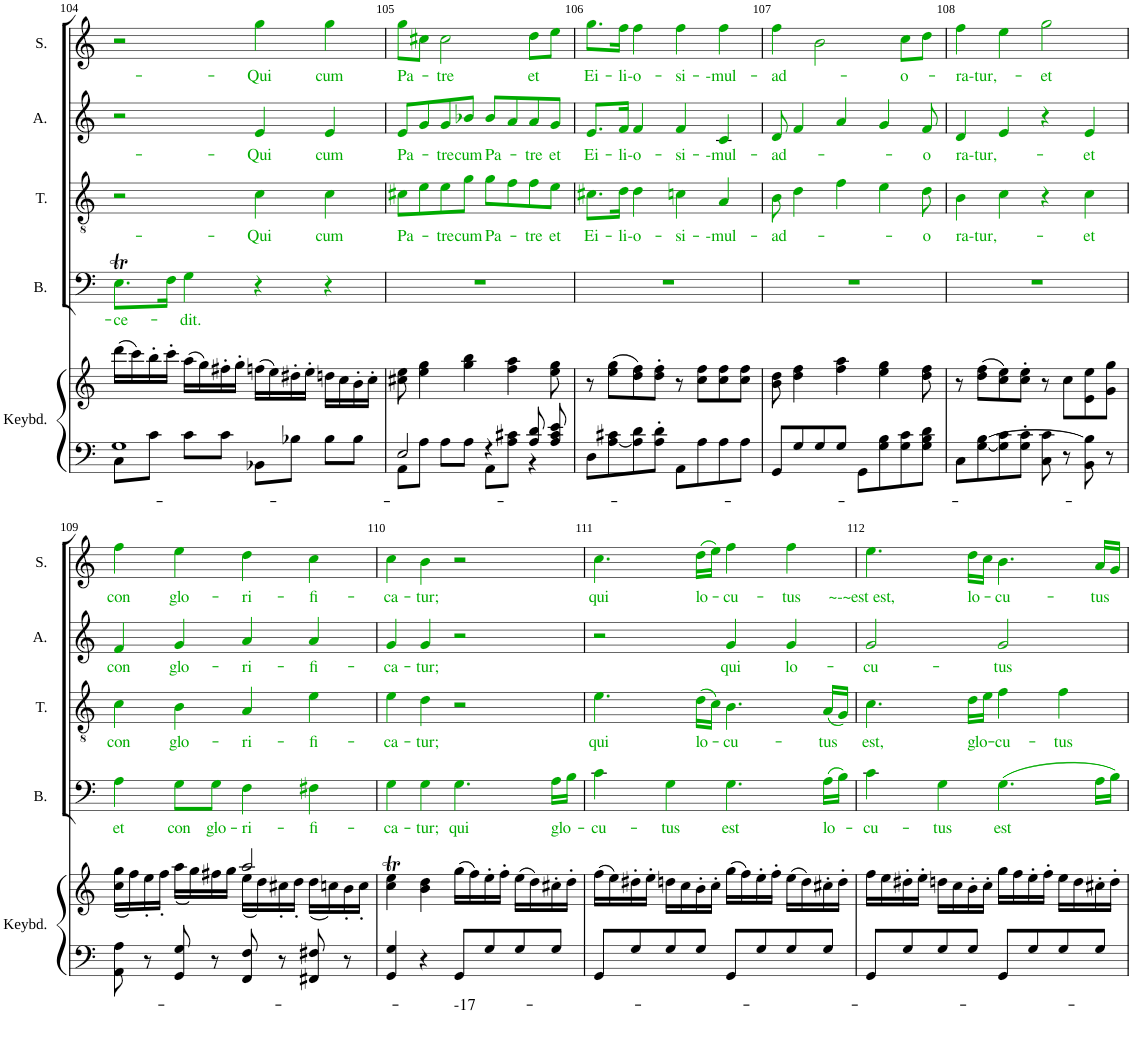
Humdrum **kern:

**kern	**text	**kern	**kern	**text	**kern	**text	**kern	**text	**kern	**text
*part5	*part5	*part5	*part4	*part4	*part3	*part3	*part2	*part2	*part1	*part1
*staff6	*staff6	*staff5	*staff4	*staff4	*staff3	*staff3	*staff2	*staff2	*staff1	*staff1
*I"Keyboard	*	*	*I"Bass	*	*I"Tenor	*	*I"Alto	*	*I"Soprano	*
*I'Keybd.	*	*	*I'B.	*	*I'T.	*	*I'A.	*	*I'S.	*
!!LO:PB:g=z
*clefF4	*	*clefG2	*clefF4	*	*clefGv2	*	*clefG2	*	*clefG2	*
*k[]	*	*k[]	*k[]	*	*k[]	*	*k[]	*	*k[]	*
*M4/4	*	*M4/4	*M4/4	*	*M4/4	*	*M4/4	*	*M4/4	*
*met(c)	*	*met(c)	*met(c)	*	*met(c)	*	*met(c)	*	*met(c)	*
=104	=104	=104	=104	=104	=104	=104	=104	=104	=104	=104
*^	*	*	*	*	*	*	*	*	*	*
!	!	!	!	!	!LO:LY:b:color=#00AA00	!	!	!	!	!	!
1G	8C\L	.	(16ddd\LL	8.Eti\L	-ce-	2r	.	2r	.	2r	.
.	.	.	16ccc\)	.	.	.	.	.	.	.	.
.	8c\J	.	16bb'\	.	.	.	.	.	.	.	.
.	.	.	16ccc'\JJ	16Fi\Jk	.	.	.	.	.	.	.
!	!	!	!	!	!LO:LY:b:color=#00AA00	!	!	!	!	!	!
.	8c\L	.	(16aa\LL	4Gi\	-dit.	.	.	.	.	.	.
.	.	.	16gg\)	.	.	.	.	.	.	.	.
.	8c\J	.	16ff#X'\	.	.	.	.	.	.	.	.
.	.	.	16gg'\JJ	.	.	.	.	.	.	.	.
!	!	!	!	!	!	!	!LO:LY:b:color=#00AA00	!	!LO:LY:b:color=#00AA00	!	!LO:LY:b:color=#00AA00
.	8BB-X\L	.	(16ffn\LL	4r	.	4ci\	-Qui	4ei/	-Qui	4ggi\	-Qui
.	.	.	16ee\)	.	.	.	.	.	.	.	.
.	8B-X\J	.	16dd#X'\	.	.	.	.	.	.	.	.
.	.	.	16ee'\JJ	.	.	.	.	.	.	.	.
!	!	!	!	!	!	!	!LO:LY:b:color=#00AA00	!	!LO:LY:b:color=#00AA00	!	!LO:LY:b:color=#00AA00
.	8B-\L	.	16ddn\LL	4r	.	4ci\	cum	4ei/	cum	4ggi\	cum
.	.	.	16cc\	.	.	.	.	.	.	.	.
.	8B-\J	.	16b'\	.	.	.	.	.	.	.	.
.	.	.	16cc'\JJ	.	.	.	.	.	.	.	.
=105	=105	=105	=105	=105	=105	=105	=105	=105	=105	=105	=105
!	!	!	!	!	!	!	!LO:LY:b:color=#00AA00	!	!LO:LY:b:color=#00AA00	!	!LO:LY:b:color=#00AA00
2E/	8AA\L	.	8cc#X\ 8ee\	1r	.	8c#Xi\L	Pa-	8ei/L	Pa-	8ggi\L	Pa-
.	8A\J	.	4ee\ 4gg\	.	.	8ei\	.	8gi/	.	8cc#Xi\J	.
!	!	!	!	!	!	!	!LO:LY:b:color=#00AA00	!	!LO:LY:b:color=#00AA00	!	!LO:LY:b:color=#00AA00
.	8A\L	.	.	.	.	8ei\	-tre	8gi/	-tre	2cc#i\	-tre
!	!	!	!	!	!	!	!LO:LY:b:color=#00AA00	!	!LO:LY:b:color=#00AA00	!	!
.	8A\J	.	4gg\ 4bb\	.	.	8gi\J	cum	8b-Xi/J	cum	.	.
!	!	!	!	!	!	!	!LO:LY:b:color=#00AA00	!	!LO:LY:b:color=#00AA00	!	!
4r	8AA\L	.	.	.	.	8gi\L	Pa-	8b-i/L	Pa-	.	.
.	8A\ 8c#X\J	.	4ff\ 4aa\	.	.	8fi\	.	8ai/	.	.	.
!	!	!	!	!	!	!	!LO:LY:b:color=#00AA00	!	!LO:LY:b:color=#00AA00	!	!LO:LY:b:color=#00AA00
8A/ 8d/	4r	.	.	.	.	8fi\	-tre	8ai/	-tre	8ddi\L	et
!	!	!	!	!	!	!	!LO:LY:b:color=#00AA00	!	!LO:LY:b:color=#00AA00	!	!
8A/ 8c#/ 8e/	.	.	8ee\ 8gg\	.	.	8ei\J	et	8gi/J	et	8eei\J	.
*v	*v	*	*	*	*	*	*	*	*	*	*
=106	=106	=106	=106	=106	=106	=106	=106	=106	=106	=106
!	!	!	!	!	!	!LO:LY:b:color=#00AA00	!	!LO:LY:b:color=#00AA00	!	!LO:LY:b:color=#00AA00
8D\L	.	8r	1r	.	8.c#Xi\L	Ei-	8.ei/L	Ei-	8.ggi\L	Ei-
[8A\ 8c#X\	.	(8ee\ 8gg\L	.	.	.	.	.	.	.	.
!	!	!	!	!	!	!LO:LY:b:color=#00AA00	!	!LO:LY:b:color=#00AA00	!	!LO:LY:b:color=#00AA00
.	.	.	.	.	16di\Jk	-li-o-	16fi/Jk	-li-o-	16ffi\Jk	-li-o-
8A\] 8d\	.	8dd\ 8ff\)	.	.	4di\	.	4fi/	.	4ffi\	.
8A\' 8d\'J	.	8dd\' 8ff\'J	.	.	.	.	.	.	.	.
!	!	!	!	!	!	!LO:LY:b:color=#00AA00	!	!LO:LY:b:color=#00AA00	!	!LO:LY:b:color=#00AA00
8AA\L	.	8r	.	.	4cni\	-si-	4fi/	-si-	4ffi\	-si-
8A\	.	8cc\ 8ff\L	.	.	.	.	.	.	.	.
!	!	!	!	!	!	!LO:LY:b:color=#00AA00	!	!LO:LY:b:color=#00AA00	!	!LO:LY:b:color=#00AA00
8A\	.	8cc\ 8ff\	.	.	4Ai/	--mul-	4ci/	--mul-	4ffi\	--mul-
8A\J	.	8cc\ 8ff\J	.	.	.	.	.	.	.	.
=107	=107	=107	=107	=107	=107	=107	=107	=107	=107	=107
!	!	!	!	!	!	!LO:LY:b:color=#00AA00	!	!LO:LY:b:color=#00AA00	!	!LO:LY:b:color=#00AA00
8GG/L	.	8b\ 8dd\	1r	.	8Bi\	-ad-	8di/	-ad-	4ffi\	-ad-
8G/	.	4dd\ 4ff\	.	.	4di\	.	4fi/	.	.	.
8G/	.	.	.	.	.	.	.	.	2bi\	.
8G/J	.	4ff\ 4aa\	.	.	4fi\	.	4ai/	.	.	.
8GG\L	.	.	.	.	.	.	.	.	.	.
8G\ 8B\	.	4ee\ 4gg\	.	.	4ei\	.	4gi/	.	.	.
!	!	!	!	!	!	!	!	!	!	!LO:LY:b:color=#00AA00
8G\ 8c\	.	.	.	.	.	.	.	.	8cci\L	-o-
!	!	!	!	!	!	!LO:LY:b:color=#00AA00	!	!LO:LY:b:color=#00AA00	!	!
8G\ 8B\ 8d\J	.	8dd\ 8ff\	.	.	8di\	-o	8fi/	-o	8ddi\J	.
=108	=108	=108	=108	=108	=108	=108	=108	=108	=108	=108
!	!	!	!	!	!	!LO:LY:b:color=#00AA00	!	!LO:LY:b:color=#00AA00	!	!LO:LY:b:color=#00AA00
8C\L	.	8r	1r	.	4Bi\	ra-tur,-	4di/	ra-tur,-	4ffi\	-ra-tur,-
[8G\ [8B\	.	(8dd\ 8ff\L	.	.	.	.	.	.	.	.
8G\] 8c\	.	8cc\ 8ee\)	.	.	4ci\	.	4ei/	.	4eei\	.
8G\' 8c\'J	.	8cc\' 8ee\'J	.	.	.	.	.	.	.	.
!	!	!	!	!	!	!	!	!	!	!LO:LY:b:color=#00AA00
8C\ 8c\	.	8r	.	.	4r	.	4r	.	2ggi\	-et
8r	.	8cc\L	.	.	.	.	.	.	.	.
!	!	!	!	!	!	!LO:LY:b:color=#00AA00	!	!LO:LY:b:color=#00AA00	!	!
8BB\ 8B\]	.	8e\ 8ee\	.	.	4ci\	-et	4ei/	-et	.	.
8r	.	8g\ 8gg\J	.	.	.	.	.	.	.	.
!!LO:LB:g=z
=109	=109	=109	=109	=109	=109	=109	=109	=109	=109	=109
*	*	*^	*	*	*	*	*	*	*	*
!	!	!	!	!	!LO:LY:b:color=#00AA00	!	!LO:LY:b:color=#00AA00	!	!LO:LY:b:color=#00AA00	!	!LO:LY:b:color=#00AA00
8AA\ 8A\	.	2ryy	(16cc\ 16gg\LL	4Ai\	et	4ci\	con	4fi/	con	4ffi\	con
.	.	.	16ff\)	.	.	.	.	.	.	.	.
8r	.	.	16ee'\	.	.	.	.	.	.	.	.
.	.	.	16ff'\JJ	.	.	.	.	.	.	.	.
!	!	!	!	!	!LO:LY:b:color=#00AA00	!	!LO:LY:b:color=#00AA00	!	!LO:LY:b:color=#00AA00	!	!LO:LY:b:color=#00AA00
8GG/ 8G/	.	.	(16aa\LL	8Gi\L	con	4Bi\	glo-	4gi/	glo-	4eei\	glo-
.	.	.	16gg\)	.	.	.	.	.	.	.	.
!	!	!	!	!	!LO:LY:b:color=#00AA00	!	!	!	!	!	!
8r	.	.	16ff#X\	8Gi\J	glo-	.	.	.	.	.	.
.	.	.	16gg\JJ	.	.	.	.	.	.	.	.
!	!	!	!	!	!LO:LY:b:color=#00AA00	!	!LO:LY:b:color=#00AA00	!	!LO:LY:b:color=#00AA00	!	!LO:LY:b:color=#00AA00
8FF/ 8F/	.	2aa/	(16ee\LL	4Fi\	-ri-	4Ai/	-ri-	4ai/	-ri-	4ddi\	-ri-
.	.	.	16dd\)	.	.	.	.	.	.	.	.
8r	.	.	16cc#X'\	.	.	.	.	.	.	.	.
.	.	.	16dd'\JJ	.	.	.	.	.	.	.	.
!	!	!	!	!	!LO:LY:b:color=#00AA00	!	!LO:LY:b:color=#00AA00	!	!LO:LY:b:color=#00AA00	!	!LO:LY:b:color=#00AA00
8FF#X/ 8F#X/	.	.	(16dd\LL	4F#Xi\	-fi-	4ei\	-fi-	4ai/	-fi-	4cci\	-fi-
.	.	.	16ccn\)	.	.	.	.	.	.	.	.
8r	.	.	16b'\	.	.	.	.	.	.	.	.
.	.	.	16cc'\JJ	.	.	.	.	.	.	.	.
=110	=110	=110	=110	=110	=110	=110	=110	=110	=110	=110	=110
!	!	!	!	!	!LO:LY:b:color=#00AA00	!	!LO:LY:b:color=#00AA00	!	!LO:LY:b:color=#00AA00	!	!LO:LY:b:color=#00AA00
*	*	*v	*v	*	*	*	*	*	*	*	*
4GG/ 4G/	.	4cc\T 4ee\T	4Gi\	-ca-	4ei\	-ca-	4gi/	-ca-	4cci\	-ca-
!	!	!	!	!LO:LY:b:color=#00AA00	!	!LO:LY:b:color=#00AA00	!	!LO:LY:b:color=#00AA00	!	!LO:LY:b:color=#00AA00
4r	.	4b\ 4dd\	4Gi\	-tur;	4di\	-tur;	4gi/	-tur;	4bi\	-tur;
!	!LO:LY:b	!	!	!LO:LY:b:color=#00AA00	!	!	!	!	!	!
8GG/L	-17-	(16gg\LL	4.Gi\	qui	2r	.	2r	.	2r	.
.	.	16ff\)	.	.	.	.	.	.	.	.
8G/	.	16ee'\	.	.	.	.	.	.	.	.
.	.	16ff'\JJ	.	.	.	.	.	.	.	.
8G/	.	(16ee\LL	.	.	.	.	.	.	.	.
.	.	16dd\)	.	.	.	.	.	.	.	.
!	!	!	!	!LO:LY:b:color=#00AA00	!	!	!	!	!	!
8G/J	.	16cc#X'\	16Ai\LL	glo-	.	.	.	.	.	.
.	.	16dd'\JJ	16Bi\JJ	.	.	.	.	.	.	.
=111	=111	=111	=111	=111	=111	=111	=111	=111	=111	=111
!	!	!	!	!LO:LY:b:color=#00AA00	!	!LO:LY:b:color=#00AA00	!	!	!	!LO:LY:b:color=#00AA00
8GG/L	.	(16ff\LL	4ci\	-cu-	4.ei\	qui	2r	.	4.cci\	qui
.	.	16ee\)	.	.	.	.	.	.	.	.
8G/	.	16dd#X'\	.	.	.	.	.	.	.	.
.	.	16ee'\JJ	.	.	.	.	.	.	.	.
!	!	!	!	!LO:LY:b:color=#00AA00	!	!	!	!	!	!
8G/	.	16ddn\LL	4Gi\	-tus	.	.	.	.	.	.
.	.	16cc\	.	.	.	.	.	.	.	.
!	!	!	!	!	!	!LO:LY:b:color=#00AA00	!	!	!	!LO:LY:b:color=#00AA00
8G/J	.	16b'\	.	.	(16di\LL	lo-	.	.	(16ddi\LL	lo-
.	.	16cc'\JJ	.	.	16ci\JJ)	.	.	.	16eei\JJ)	.
!	!	!	!	!LO:LY:b:color=#00AA00	!	!LO:LY:b:color=#00AA00	!	!LO:LY:b:color=#00AA00	!	!LO:LY:b:color=#00AA00
8GG/L	.	(16gg\LL	4.Gi\	est	4.Bi\	-cu-	4gi/	qui	4ffi\	-cu-
.	.	16ff\)	.	.	.	.	.	.	.	.
8G/	.	16ee'\	.	.	.	.	.	.	.	.
.	.	16ff'\JJ	.	.	.	.	.	.	.	.
!	!	!	!	!	!	!	!	!LO:LY:b:color=#00AA00	!	!LO:LY:b:color=#00AA00
8G/	.	(16ee\LL	.	.	.	.	4gi/	lo-	4ffi\	-tus
.	.	16dd\)	.	.	.	.	.	.	.	.
!	!	!	!	!LO:LY:b:color=#00AA00	!	!LO:LY:b:color=#00AA00	!	!	!	!
8G/J	.	16cc#X'\	(16Ai\LL	lo-	(16Ai/LL	-tus	.	.	.	.
.	.	16dd'\JJ	16Bi\JJ)	.	16Gi/JJ)	.	.	.	.	.
=112	=112	=112	=112	=112	=112	=112	=112	=112	=112	=112
!	!	!	!	!LO:LY:b:color=#00AA00	!	!LO:LY:b:color=#00AA00	!	!LO:LY:b:color=#00AA00	!	!LO:LY:b:color=#00AA00
8GG/L	.	16ff\LL	4ci\	-cu-	4.ci\	est,	2gi/	-cu-	4.eei\	~-~est est,
.	.	16ee\	.	.	.	.	.	.	.	.
8G/	.	16dd#X'\	.	.	.	.	.	.	.	.
.	.	16ee'\JJ	.	.	.	.	.	.	.	.
!	!	!	!	!LO:LY:b:color=#00AA00	!	!	!	!	!	!
8G/	.	16ddn\LL	4Gi\	-tus	.	.	.	.	.	.
.	.	16cc\	.	.	.	.	.	.	.	.
!	!	!	!	!	!	!LO:LY:b:color=#00AA00	!	!	!	!LO:LY:b:color=#00AA00
8G/J	.	16b'\	.	.	16di\LL	glo-	.	.	16ddi\LL	lo-
.	.	16cc'\JJ	.	.	16ei\JJ	.	.	.	16cci\JJ	.
!	!	!	!	!LO:LY:b:color=#00AA00	!	!LO:LY:b:color=#00AA00	!	!LO:LY:b:color=#00AA00	!	!LO:LY:b:color=#00AA00
8GG/L	.	16gg\LL	(4.Gi\	est	4fi\	-cu-	2gi/	-tus	4.bi\	-cu-
.	.	16ff\	.	.	.	.	.	.	.	.
8G/	.	16ee'\	.	.	.	.	.	.	.	.
.	.	16ff'\JJ	.	.	.	.	.	.	.	.
!	!	!	!	!	!	!LO:LY:b:color=#00AA00	!	!	!	!
8G/	.	16ee\LL	.	.	4fi\	-tus	.	.	.	.
.	.	16dd\	.	.	.	.	.	.	.	.
!	!	!	!	!	!	!	!	!	!	!LO:LY:b:color=#00AA00
8G/J	.	16cc#X'\	16Ai\LL	.	.	.	.	.	16ai/LL	-tus
.	.	16dd'\JJ	16Bi\JJ)	.	.	.	.	.	16gi/JJ	.
=	=	=	=	=	=	=	=	=	=	=
*-	*-	*-	*-	*-	*-	*-	*-	*-	*-	*-
